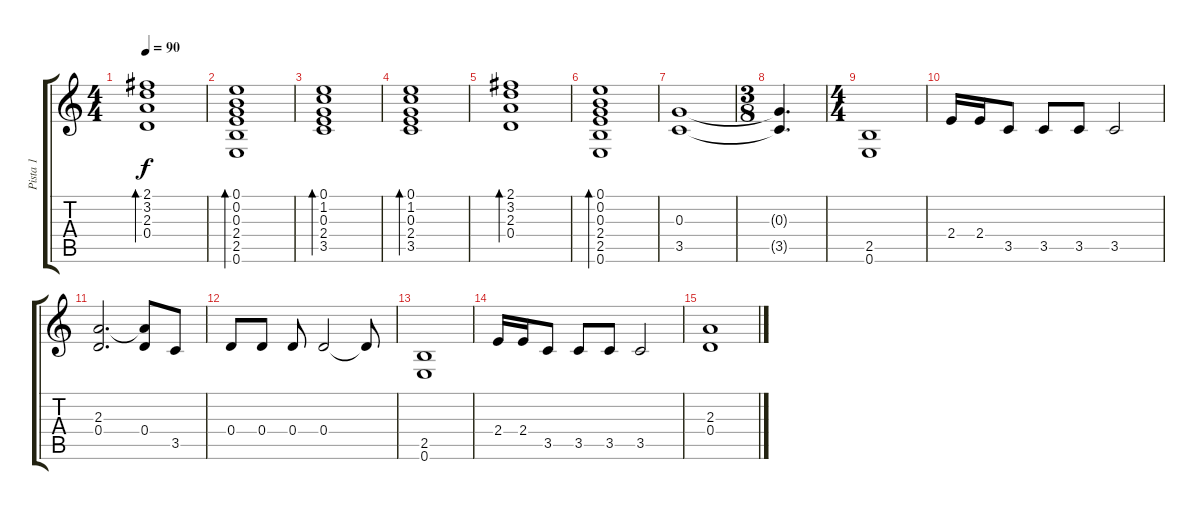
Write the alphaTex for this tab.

\track ("Pista 1" "Pista 1") {instrument overdrivenguitar}
\staff {score tabs}
\tuning (E4 B3 G3 D3 A2 E2) {hide}
\ts (4 4)
\tempo 90
\clef g2
\ks c
(2.1 3.2 2.3 0.4).1{bd 240 dy f} |
(0.1 0.2 0.3 2.4 2.5 0.6).1{bd 240} |
(0.1 1.2 0.3 2.4 3.5).1{bd 120} |
(0.1 1.2 0.3 2.4 3.5).1{bd 120} |
(2.1 3.2 2.3 0.4).1{bd 240} |
(0.1 0.2 0.3 2.4 2.5 0.6).1{bd 240} |
(0.3 3.5).1{instrument overdrivenguitar} |
\ts (3 8)
(0.3{t} 3.5{t}).4{d} |
\ts (4 4)
(2.5 0.6).1 |
2.4.16 2.4.16 3.5.8 3.5.8 3.5.8 3.5.2 |
(2.3 0.4).2{d} (2.3{t} 0.4).8 3.5.8 |
0.4.8 0.4.8 0.4.8 0.4.2 0.4{t}.8 |
(2.5 0.6).1 |
2.4.16 2.4.16 3.5.8 3.5.8 3.5.8 3.5.2 |
(2.3 0.4).1
